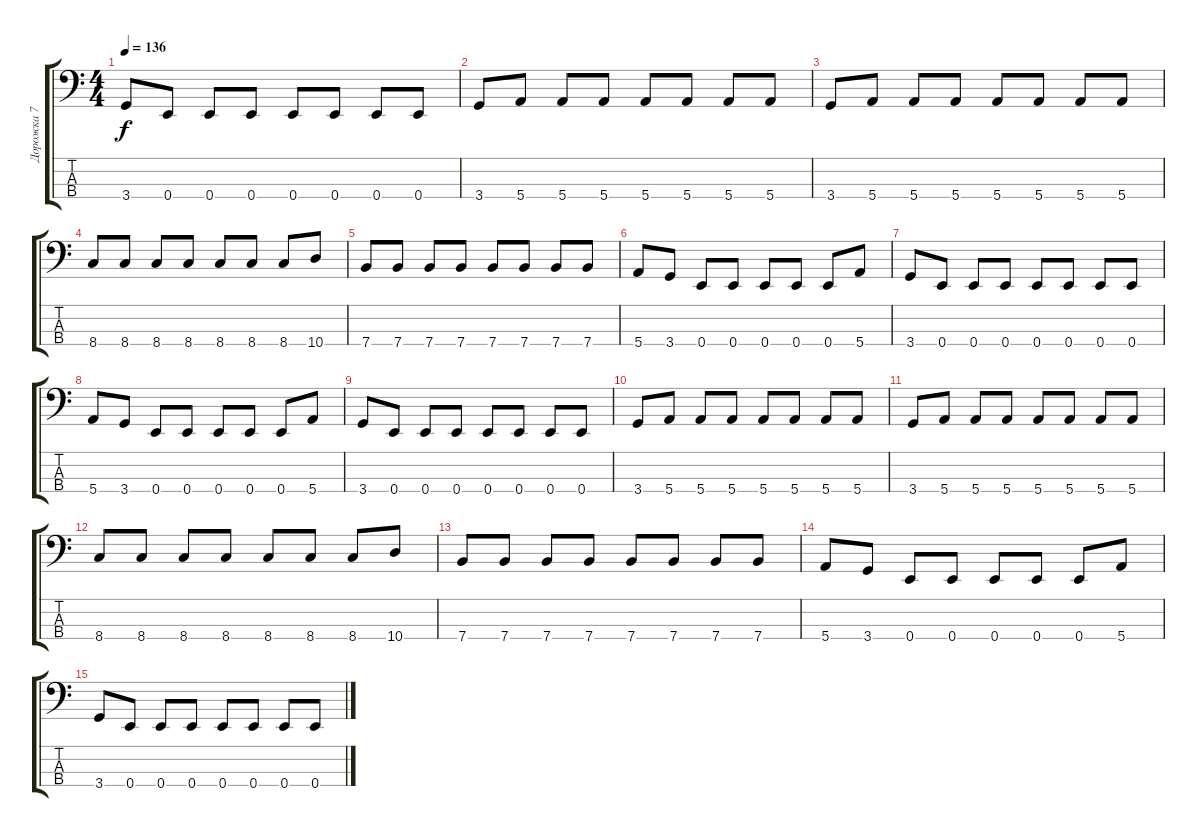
\track ("Дорожка 7" "Дорожка 7") {instrument electricbassfinger}
\staff {score tabs}
\tuning (G2 E2 B1 E1) {hide}
\ts (4 4)
\tempo 136
\clef f4
\ks c
3.4.8{dy f} 0.4.8 0.4.8 0.4.8 0.4.8 0.4.8 0.4.8 0.4.8 |
3.4.8 5.4.8 5.4.8 5.4.8 5.4.8 5.4.8 5.4.8 5.4.8 |
3.4.8 5.4.8 5.4.8 5.4.8 5.4.8 5.4.8 5.4.8 5.4.8 |
8.4.8 8.4.8 8.4.8 8.4.8 8.4.8 8.4.8 8.4.8 10.4.8 |
7.4.8 7.4.8 7.4.8 7.4.8 7.4.8 7.4.8 7.4.8 7.4.8 |
5.4.8 3.4.8 0.4.8 0.4.8 0.4.8 0.4.8 0.4.8 5.4.8 |
3.4.8 0.4.8 0.4.8 0.4.8 0.4.8 0.4.8 0.4.8 0.4.8 |
5.4.8 3.4.8 0.4.8 0.4.8 0.4.8 0.4.8 0.4.8 5.4.8 |
3.4.8 0.4.8 0.4.8 0.4.8 0.4.8 0.4.8 0.4.8 0.4.8 |
3.4.8 5.4.8 5.4.8 5.4.8 5.4.8 5.4.8 5.4.8 5.4.8 |
3.4.8 5.4.8 5.4.8 5.4.8 5.4.8 5.4.8 5.4.8 5.4.8 |
8.4.8 8.4.8 8.4.8 8.4.8 8.4.8 8.4.8 8.4.8 10.4.8 |
7.4.8 7.4.8 7.4.8 7.4.8 7.4.8 7.4.8 7.4.8 7.4.8 |
5.4.8 3.4.8 0.4.8 0.4.8 0.4.8 0.4.8 0.4.8 5.4.8 |
3.4.8 0.4.8 0.4.8 0.4.8 0.4.8 0.4.8 0.4.8 0.4.8
